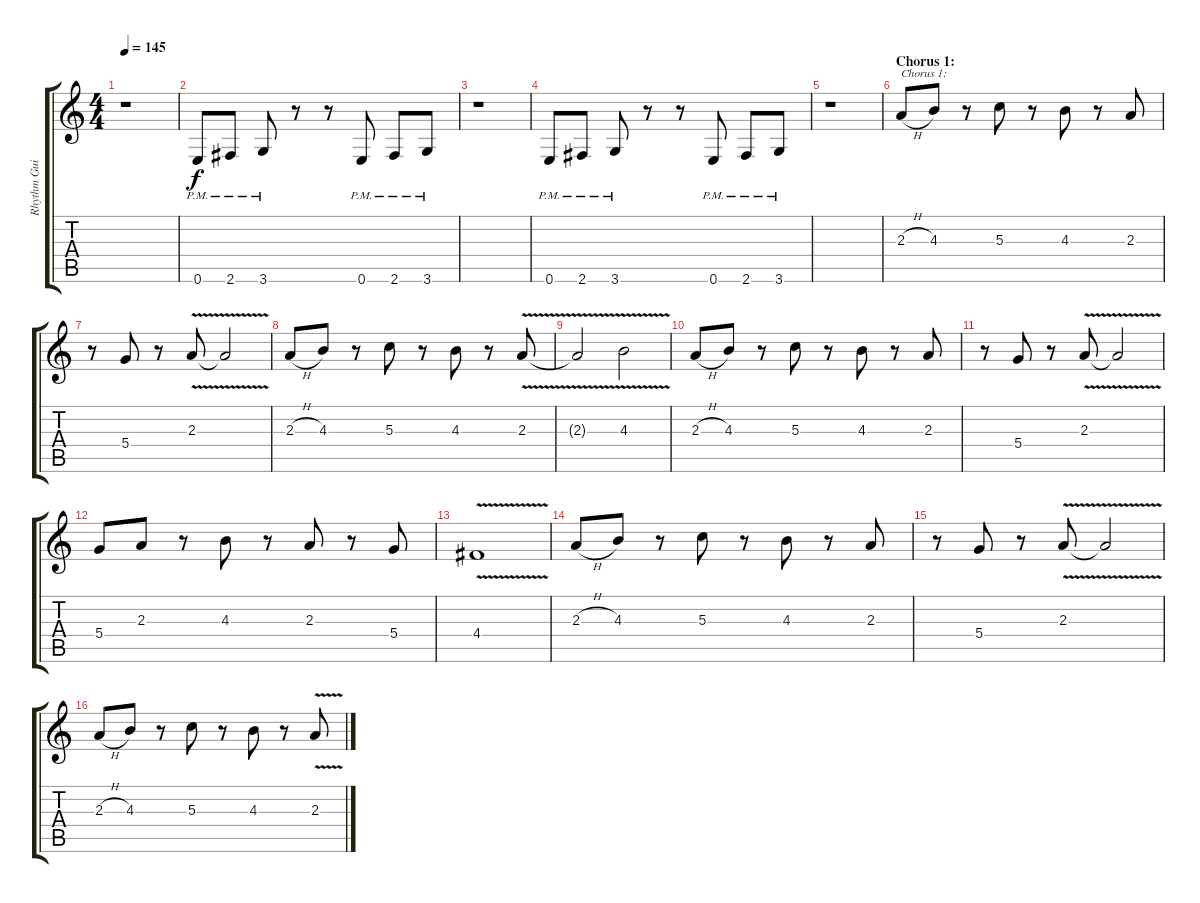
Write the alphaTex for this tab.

\track ("Rhythm Guitar 2" "Rhythm Gui") {instrument distortionguitar}
\staff {score tabs}
\tuning (E4 B3 G3 D3 A2 E2) {hide}
\ts (4 4)
\tempo 145
\clef g2
\ks c
r.1{dy f} |
0.6{pm}.8 2.6{pm}.8 3.6{pm}.8 r.8 r.8 0.6{pm}.8 2.6{pm}.8 3.6{pm}.8 |
r.1 |
0.6{pm}.8 2.6{pm}.8 3.6{pm}.8 r.8 r.8 0.6{pm}.8 2.6{pm}.8 3.6{pm}.8 |
r.1 |
\section ("" "Chorus 1:")
2.3{h}.8{txt "Chorus 1:"} 4.3.8 r.8 5.3.8 r.8 4.3.8 r.8 2.3.8 |
r.8 5.4.8 r.8 2.3{v}.8 2.3{t}.2 |
2.3{h}.8 4.3.8 r.8 5.3.8 r.8 4.3.8 r.8 2.3{v}.8 |
2.3{t}.2 4.3{v}.2 |
2.3{h}.8 4.3.8 r.8 5.3.8 r.8 4.3.8 r.8 2.3.8 |
r.8 5.4.8 r.8 2.3{v}.8 2.3{t}.2 |
5.4.8 2.3.8 r.8 4.3.8 r.8 2.3.8 r.8 5.4.8 |
4.4{v}.1 |
2.3{h}.8 4.3.8 r.8 5.3.8 r.8 4.3.8 r.8 2.3.8 |
r.8 5.4.8 r.8 2.3{v}.8 2.3{t}.2 |
2.3{h}.8 4.3.8 r.8 5.3.8 r.8 4.3.8 r.8 2.3{v}.8
